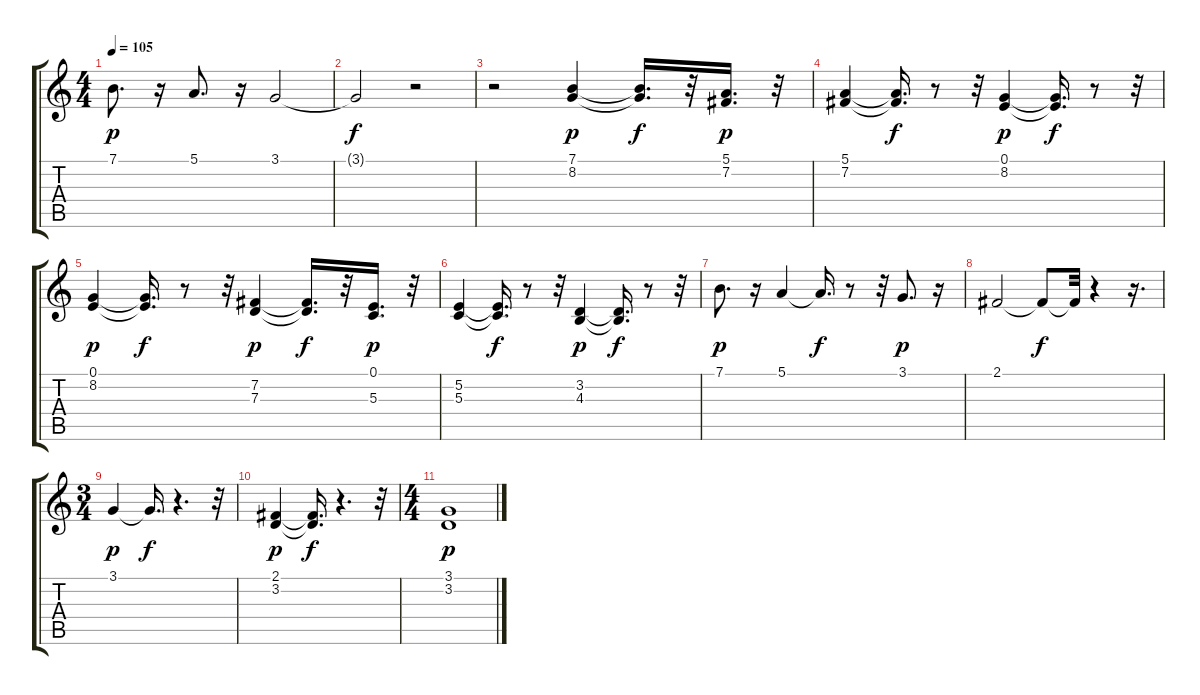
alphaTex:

\track "" {instrument orchestralharp}
\staff {score tabs}
\tuning (E4 B3 G3 D3 A2 E2) {hide}
\ts (4 4)
\tempo 105
\clef g2
\ks c
7.1.8{d dy p} r.16 5.1.8{d} r.16 3.1.2 |
3.1{t}.2{dy f} r.2 |
r.2 (7.1 8.2).4{dy p} (7.1{t} 8.2{t}).16{d dy f} r.32 (5.1 7.2).16{d dy p} r.32 |
(5.1 7.2).4 (5.1{t} 7.2{t}).16{d dy f} r.8 r.32 (0.1 8.2).4{dy p} (0.1{t} 8.2{t}).16{d dy f} r.8 r.32 |
(0.1 8.2).4{dy p} (0.1{t} 8.2{t}).16{d dy f} r.8 r.32 (7.2 7.3).4{dy p} (7.2{t} 7.3{t}).16{d dy f} r.32 (0.1 5.3).16{d dy p} r.32 |
(5.2 5.3).4 (5.2{t} 5.3{t}).16{d dy f} r.8 r.32 (3.2 4.3).4{dy p} (3.2{t} 4.3{t}).16{d dy f} r.8 r.32 |
7.1.8{d dy p} r.16 5.1.4 5.1{t}.16{d dy f} r.8 r.32 3.1.8{d dy p} r.16 |
2.1.2 2.1{t}.8{dy f} 2.1{t}.32 r.4 r.16{d} |
\ts (3 4)
3.1.4{dy p} 3.1{t}.16{d dy f} r.4{d} r.32 |
(2.1 3.2).4{dy p} (2.1{t} 3.2{t}).16{d dy f} r.4{d} r.32 |
\ts (4 4)
(3.1 3.2).1{dy p}
